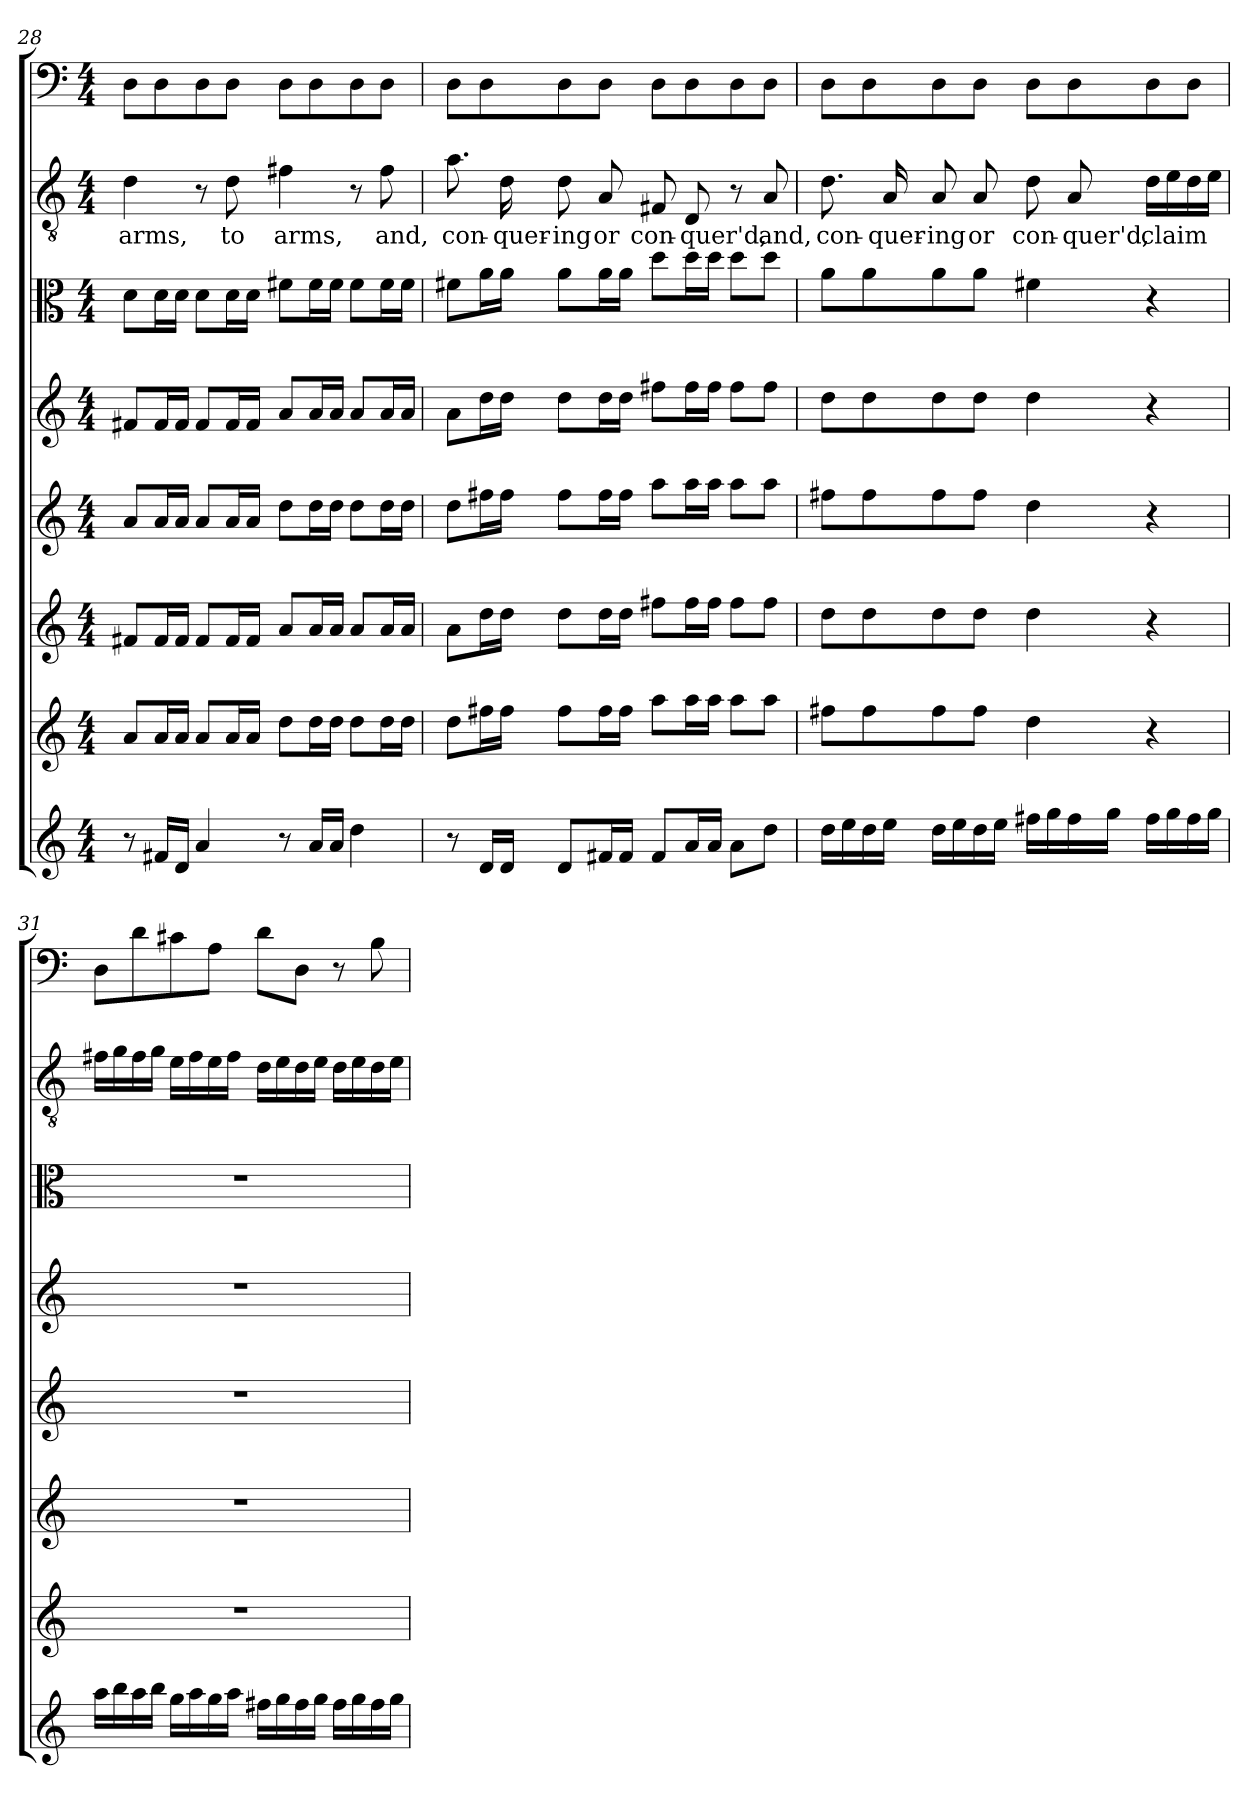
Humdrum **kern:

**kern	**kern	**kern	**kern	**kern	**kern	**kern	**text	**kern
*part8	*part7	*part6	*part5	*part4	*part3	*part2	*part2	*part1
*staff8	*staff7	*staff6	*staff5	*staff4	*staff3	*staff2	*staff2	*staff1
*clefG2	*clefG2	*clefG2	*clefG2	*clefG2	*clefC3	*clefGv2	*	*clefF4
*k[]	*k[]	*k[]	*k[]	*k[]	*k[]	*k[]	*	*k[]
*a:	*a:	*a:	*a:	*a:	*a:	*a:	*	*a:
*M4/4	*M4/4	*M4/4	*M4/4	*M4/4	*M4/4	*M4/4	*	*M4/4
=28	=28	=28	=28	=28	=28	=28	=28	=28
8r	8a/L	8f#X/L	8a/L	8f#X/L	8d\L	4d\	arms,	8D\L
16f#X/LL	16a/L	16f#/L	16a/L	16f#/L	16d\L	.	.	8D\
16d/JJ	16a/JJ	16f#/JJ	16a/JJ	16f#/JJ	16d\JJ	.	.	.
4a/	8a/L	8f#/L	8a/L	8f#/L	8d\L	8r	.	8D\
.	16a/L	16f#/L	16a/L	16f#/L	16d\L	8d\	to	8D\J
.	16a/JJ	16f#/JJ	16a/JJ	16f#/JJ	16d\JJ	.	.	.
8r	8dd\L	8a/L	8dd\L	8a/L	8f#X\L	4f#X\	arms,	8D\L
16a/LL	16dd\L	16a/L	16dd\L	16a/L	16f#\L	.	.	8D\
16a/JJ	16dd\JJ	16a/JJ	16dd\JJ	16a/JJ	16f#\JJ	.	.	.
4dd\	8dd\L	8a/L	8dd\L	8a/L	8f#\L	8r	.	8D\
.	16dd\L	16a/L	16dd\L	16a/L	16f#\L	8f#\	and,	8D\J
.	16dd\JJ	16a/JJ	16dd\JJ	16a/JJ	16f#\JJ	.	.	.
=29	=29	=29	=29	=29	=29	=29	=29	=29
8r	8dd\L	8a\L	8dd\L	8a\L	8f#X\L	8.a\	con-	8D\L
16d/LL	16ff#X\L	16dd\L	16ff#X\L	16dd\L	16a\L	.	.	8D\
16d/JJ	16ff#\JJ	16dd\JJ	16ff#\JJ	16dd\JJ	16a\JJ	16d\	-quer-	.
8d/L	8ff#\L	8dd\L	8ff#\L	8dd\L	8a\L	8d\	-ing	8D\
16f#X/L	16ff#\L	16dd\L	16ff#\L	16dd\L	16a\L	8A/	or	8D\J
16f#/JJ	16ff#\JJ	16dd\JJ	16ff#\JJ	16dd\JJ	16a\JJ	.	.	.
8f#/L	8aa\L	8ff#X\L	8aa\L	8ff#X\L	8dd\L	8F#X/	con-	8D\L
16a/L	16aa\L	16ff#\L	16aa\L	16ff#\L	16dd\L	8D/	-quer'd,	8D\
16a/JJ	16aa\JJ	16ff#\JJ	16aa\JJ	16ff#\JJ	16dd\JJ	.	.	.
8a\L	8aa\L	8ff#\L	8aa\L	8ff#\L	8dd\L	8r	.	8D\
8dd\J	8aa\J	8ff#\J	8aa\J	8ff#\J	8dd\J	8A/	and,	8D\J
=30	=30	=30	=30	=30	=30	=30	=30	=30
16dd\LL	8ff#X\L	8dd\L	8ff#X\L	8dd\L	8a\L	8.d\	con-	8D\L
16ee\	.	.	.	.	.	.	.	.
16dd\	8ff#\	8dd\	8ff#\	8dd\	8a\	.	.	8D\
16ee\JJ	.	.	.	.	.	16A/	-quer-	.
16dd\LL	8ff#\	8dd\	8ff#\	8dd\	8a\	8A/	-ing	8D\
16ee\	.	.	.	.	.	.	.	.
16dd\	8ff#\J	8dd\J	8ff#\J	8dd\J	8a\J	8A/	or	8D\J
16ee\JJ	.	.	.	.	.	.	.	.
16ff#X\LL	4dd\	4dd\	4dd\	4dd\	4f#X\	8d\	con-	8D\L
16gg\	.	.	.	.	.	.	.	.
16ff#\	.	.	.	.	.	8A/	-quer'd,	8D\
16gg\JJ	.	.	.	.	.	.	.	.
16ff#\LL	4r	4r	4r	4r	4r	16d\LL	claim	8D\
16gg\	.	.	.	.	.	16e\	.	.
16ff#\	.	.	.	.	.	16d\	.	8D\J
16gg\JJ	.	.	.	.	.	16e\JJ	.	.
=31	=31	=31	=31	=31	=31	=31	=31	=31
16aa\LL	1r	1r	1r	1r	1r	16f#X\LL	.	8D\L
16bb\	.	.	.	.	.	16g\	.	.
16aa\	.	.	.	.	.	16f#\	.	8d\
16bb\JJ	.	.	.	.	.	16g\JJ	.	.
16gg\LL	.	.	.	.	.	16e\LL	.	8c#X\
16aa\	.	.	.	.	.	16f#\	.	.
16gg\	.	.	.	.	.	16e\	.	8A\J
16aa\JJ	.	.	.	.	.	16f#\JJ	.	.
16ff#X\LL	.	.	.	.	.	16d\LL	.	8d\L
16gg\	.	.	.	.	.	16e\	.	.
16ff#\	.	.	.	.	.	16d\	.	8D\J
16gg\JJ	.	.	.	.	.	16e\JJ	.	.
16ff#\LL	.	.	.	.	.	16d\LL	.	8r
16gg\	.	.	.	.	.	16e\	.	.
16ff#\	.	.	.	.	.	16d\	.	8B\
16gg\JJ	.	.	.	.	.	16e\JJ	.	.
=	=	=	=	=	=	=	=	=
*-	*-	*-	*-	*-	*-	*-	*-	*-
